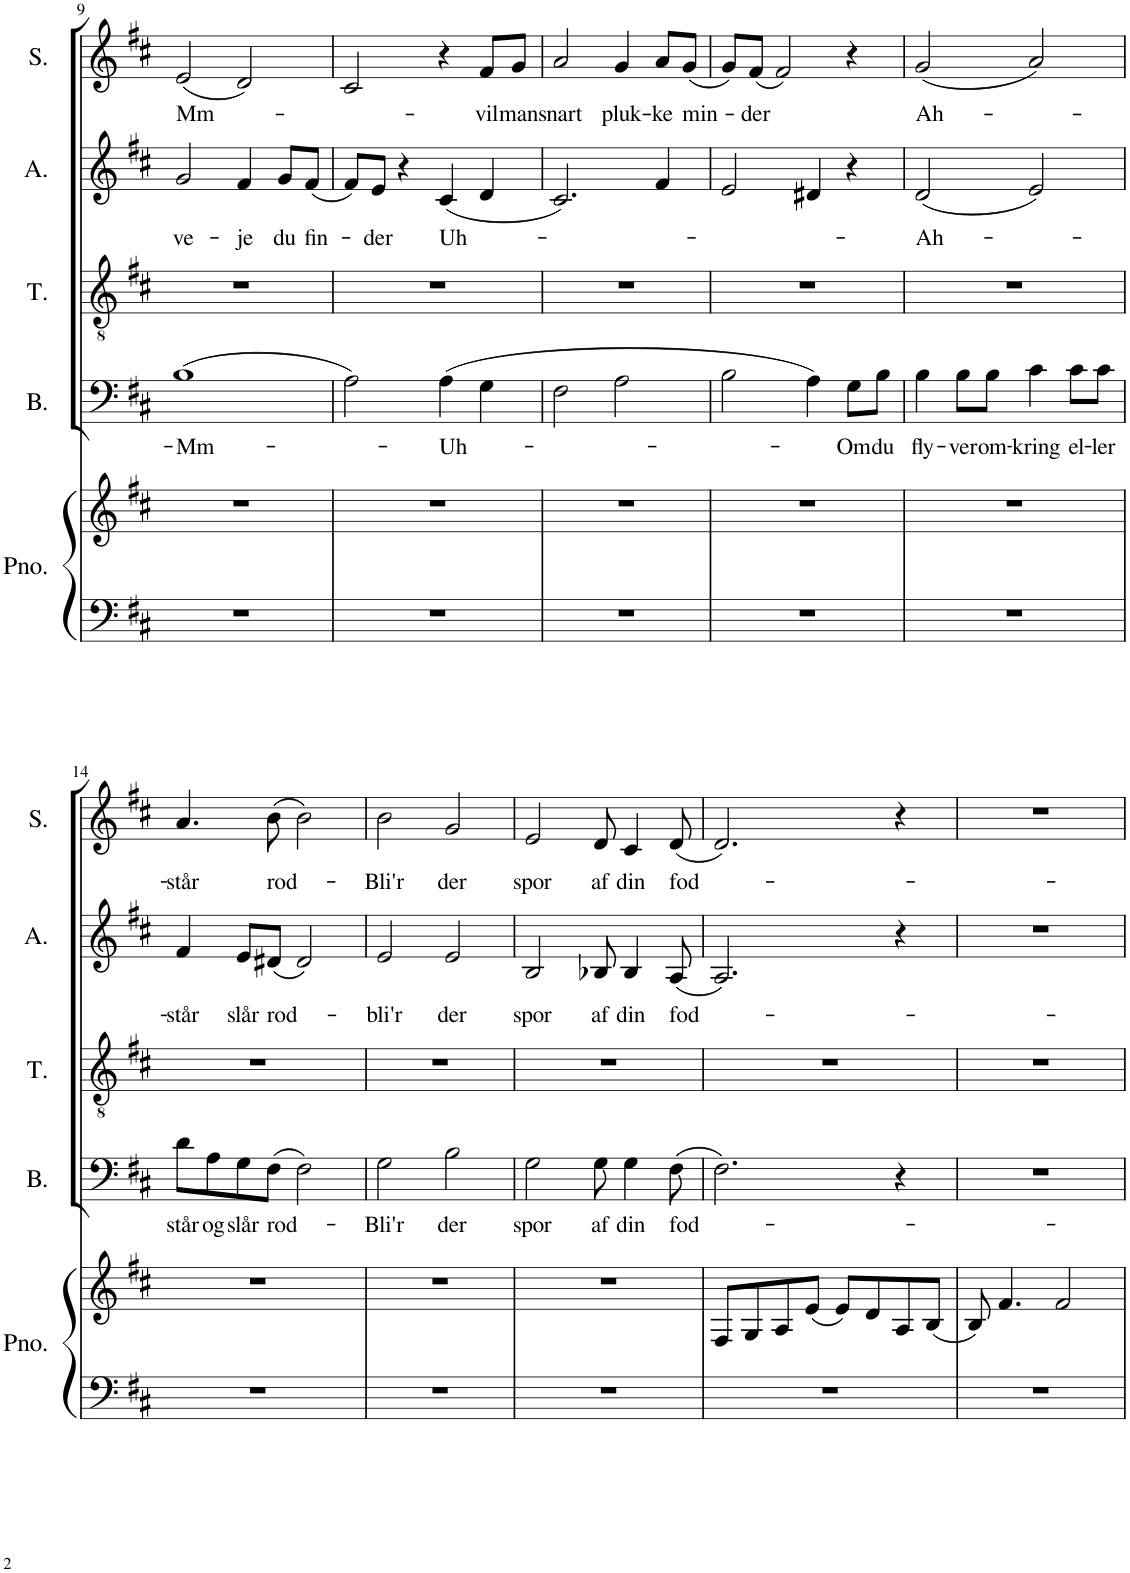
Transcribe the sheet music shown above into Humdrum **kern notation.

**kern	**kern	**kern	**text	**kern	**kern	**text	**kern	**text
*part5	*part5	*part4	*part4	*part3	*part2	*part2	*part1	*part1
*staff6	*staff5	*staff4	*staff4	*staff3	*staff2	*staff2	*staff1	*staff1
*I"Piano	*	*I"Bass	*	*I"Tenor	*I"Alto	*	*I"Soprano	*
*I'Pno.	*	*I'B.	*	*I'T.	*I'A.	*	*I'S.	*
!!LO:PB:g=z
*clefF4	*clefG2	*clefF4	*	*clefGv2	*clefG2	*	*clefG2	*
*k[f#c#]	*k[f#c#]	*k[f#c#]	*	*k[f#c#]	*k[f#c#]	*	*k[f#c#]	*
*M4/4	*M4/4	*M4/4	*	*M4/4	*M4/4	*	*M4/4	*
=9	=9	=9	=9	=9	=9	=9	=9	=9
!	!	!	!LO:LY:b	!	!	!LO:LY:b	!	!LO:LY:b
1r	1r	(1B	-Mm-	1r	2g/	ve-	(2e/	Mm-
!	!	!	!	!	!	!LO:LY:b	!	!
.	.	.	.	.	4f#/	-je	2d/)	.
!	!	!	!	!	!	!LO:LY:b	!	!
.	.	.	.	.	8g/L	du	.	.
!	!	!	!	!	!	!LO:LY:b	!	!
.	.	.	.	.	(8f#/J	fin-	.	.
=10	=10	=10	=10	=10	=10	=10	=10	=10
1r	1r	2A\)	.	1r	8f#/L)	.	2c#/	.
!	!	!	!	!	!	!LO:LY:b	!	!
.	.	.	.	.	8e/J	-der	.	.
.	.	.	.	.	4r	.	.	.
!	!	!	!LO:LY:b	!	!	!LO:LY:b	!	!
.	.	(4A\	-Uh-	.	(4c#/	Uh-	4r	.
!	!	!	!	!	!	!	!	!LO:LY:b
.	.	4G\	.	.	4d/	.	8f#/L	-vil
!	!	!	!	!	!	!	!	!LO:LY:b
.	.	.	.	.	.	.	8g/J	man
=11	=11	=11	=11	=11	=11	=11	=11	=11
!	!	!	!	!	!	!	!	!LO:LY:b
1r	1r	2F#\	.	1r	2.c#/)	.	2a/	snart
!	!	!	!	!	!	!	!	!LO:LY:b
.	.	2A\	.	.	.	.	4g/	pluk-
!	!	!	!	!	!	!	!	!LO:LY:b
.	.	.	.	.	4f#/	.	8a/L	-ke
!	!	!	!	!	!	!	!	!LO:LY:b
.	.	.	.	.	.	.	(8g/J	min-
=12	=12	=12	=12	=12	=12	=12	=12	=12
1r	1r	2B\	.	1r	2e/	.	8g/L)	.
!	!	!	!	!	!	!	!	!LO:LY:b
.	.	.	.	.	.	.	(8f#/J	-der
.	.	.	.	.	.	.	2f#/)	.
.	.	4A\)	.	.	4d#X/	.	.	.
!	!	!	!LO:LY:b	!	!	!	!	!
.	.	8G\L	-Om	.	4r	.	4r	.
!	!	!	!LO:LY:b	!	!	!	!	!
.	.	8B\J	du	.	.	.	.	.
=13	=13	=13	=13	=13	=13	=13	=13	=13
!	!	!	!LO:LY:b	!	!	!LO:LY:b	!	!LO:LY:b
1r	1r	4B\	fly-	1r	(2d/	-Ah-	(2g/	Ah-
!	!	!	!LO:LY:b	!	!	!	!	!
.	.	8B\L	-ver	.	.	.	.	.
!	!	!	!LO:LY:b	!	!	!	!	!
.	.	8B\J	om-	.	.	.	.	.
!	!	!	!LO:LY:b	!	!	!	!	!
.	.	4c#\	-kring	.	2e/)	.	2a/)	.
!	!	!	!LO:LY:b	!	!	!	!	!
.	.	8c#\L	el-	.	.	.	.	.
!	!	!	!LO:LY:b	!	!	!	!	!
.	.	8c#\J	-ler	.	.	.	.	.
!!LO:LB:g=z
=14	=14	=14	=14	=14	=14	=14	=14	=14
!	!	!	!LO:LY:b	!	!	!LO:LY:b	!	!LO:LY:b
1r	1r	8d\L	står	1r	4f#/	-står	4.a/	-står
!	!	!	!LO:LY:b	!	!	!	!	!
.	.	8A\	og	.	.	.	.	.
!	!	!	!LO:LY:b	!	!	!LO:LY:b	!	!
.	.	8G\	slår	.	8e/L	slår	.	.
!	!	!	!LO:LY:b	!	!	!LO:LY:b	!	!LO:LY:b
.	.	(8F#\J	rod-	.	(8d#X/J	rod-	(8b\	rod-
.	.	2F#\)	.	.	2d#/)	.	2b\)	.
=15	=15	=15	=15	=15	=15	=15	=15	=15
!	!	!	!LO:LY:b	!	!	!LO:LY:b	!	!LO:LY:b
1r	1r	2G\	-Bli'r	1r	2e/	-bli'r	2b\	-Bli'r
!	!	!	!LO:LY:b	!	!	!LO:LY:b	!	!LO:LY:b
.	.	2B\	der	.	2e/	der	2g/	der
=16	=16	=16	=16	=16	=16	=16	=16	=16
!	!	!	!LO:LY:b	!	!	!LO:LY:b	!	!LO:LY:b
1r	1r	2G\	spor	1r	2B/	spor	2e/	spor
!	!	!	!LO:LY:b	!	!	!LO:LY:b	!	!LO:LY:b
.	.	8G\	af	.	8B-X/	af	8d/	af
!	!	!	!LO:LY:b	!	!	!LO:LY:b	!	!LO:LY:b
.	.	4G\	din	.	4B-/	din	4c#/	din
!	!	!	!LO:LY:b	!	!	!LO:LY:b	!	!LO:LY:b
.	.	(8F#\	fod-	.	(8A/	fod-	(8d/	fod-
=17	=17	=17	=17	=17	=17	=17	=17	=17
1r	8F#/L	2.F#\)	.	1r	2.A/)	.	2.d/)	.
.	8G/	.	.	.	.	.	.	.
.	8A/	.	.	.	.	.	.	.
.	(8e/J	.	.	.	.	.	.	.
.	8e/L)	.	.	.	.	.	.	.
.	8d/	.	.	.	.	.	.	.
.	8A/	4r	.	.	4r	.	4r	.
.	(8B/J	.	.	.	.	.	.	.
=18	=18	=18	=18	=18	=18	=18	=18	=18
1r	8B/)	1r	.	1r	1r	.	1r	.
.	4.f#/	.	.	.	.	.	.	.
.	2f#/	.	.	.	.	.	.	.
=	=	=	=	=	=	=	=	=
*-	*-	*-	*-	*-	*-	*-	*-	*-
